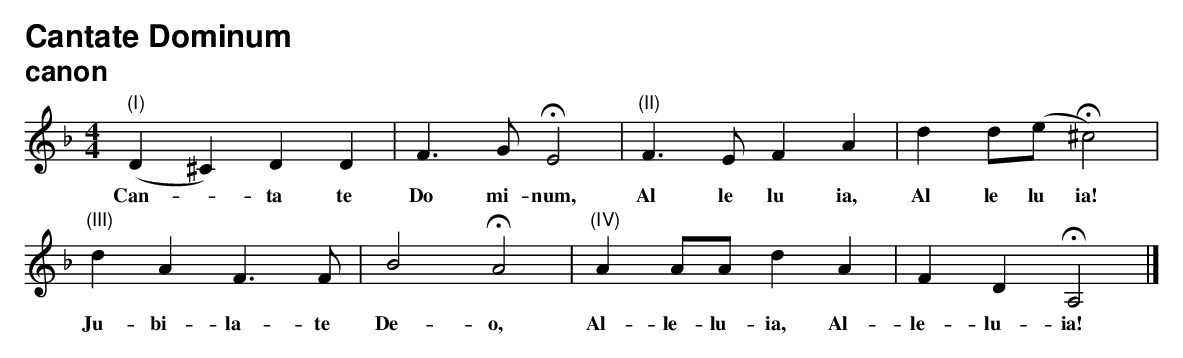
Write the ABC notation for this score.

X:1
T:Cantate Dominum
T:canon
L:1/4
M:4/4
K:F
("(I)"D ^C) D D | F3/2 G/ !fermata!E2 | "(II)"F3/2 E/ F A | d d/(e/ !fermata!^c2) |$ "(III)"d A F3/2 F/ |
w: Can- * ta te|Do mi- num,| Al le lu ia,|Al le lu ia!| Ju- bi- la- te|
B2 !fermata!A2 | "(IV)"A A/A/ d A | F D !fermata!A,2 |]
w: De- o,|Al- le- lu- ia, Al-|le- lu- ia!|
